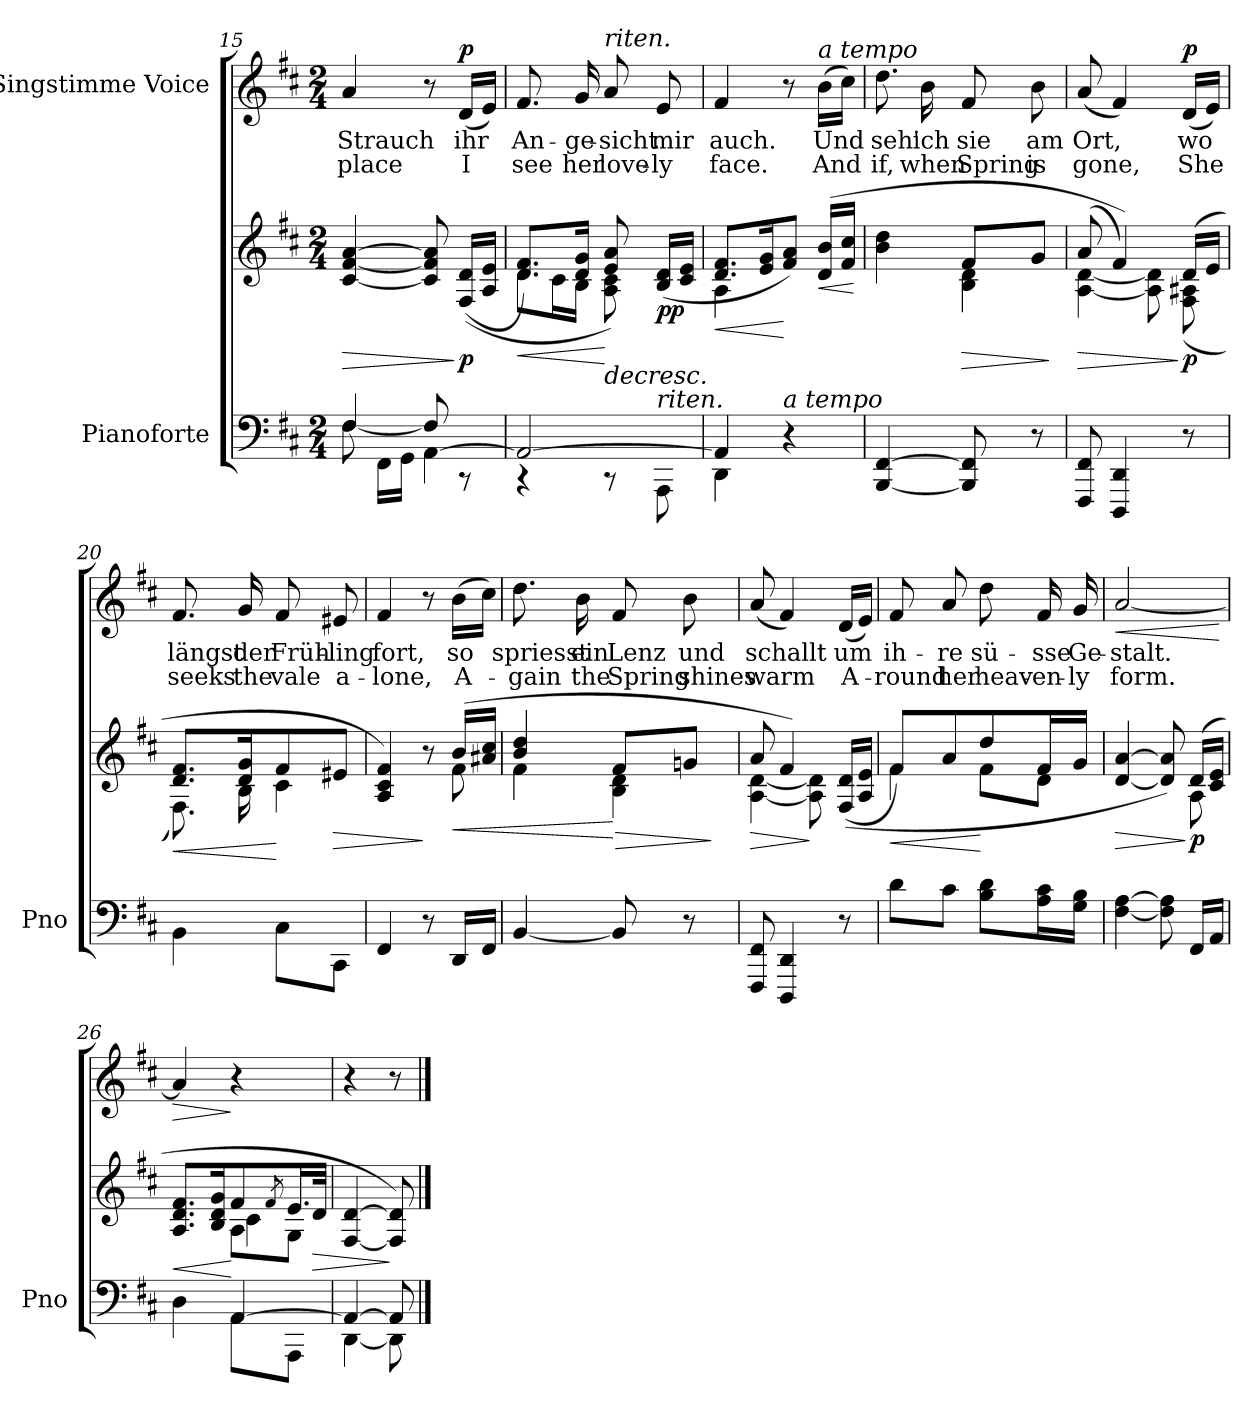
**kern	**kern	**dynam	**kern	**text	**text	**dynam
*part2	*part2	*part2	*part1	*part1	*part1	*part1
*staff3	*staff2	*staff2/3	*staff1	*staff1	*staff1	*staff1
*I"Pianoforte	*	*	*I"Singstimme Voice	*	*	*
*I'Pno	*	*	*	*	*	*
*clefF4	*clefG2	*	*clefG2	*	*	*
*k[f#c#]	*k[f#c#]	*	*k[f#c#]	*	*	*
*M2/4	*M2/4	*	*M2/4	*	*	*
=15	=15	=15	=15	=15	=15	=15
*^	*	*	*	*	*	*
!	!	!	!LO:HP:b	!	!	!	!
8F#\	[4F#/	[4c#/ [4f#/ [4a/	>	4a/	Strauch	place	.
16FF#\LL	.	.	.	.	.	.	.
16GG\JJ	.	.	.	.	.	.	.
[4AA\	8F#/]	8c#/] 8f#/] 8a/]	.	8r	.	.	.
!	!	!	!LO:DY:n=1:b	!	!	!	!LO:DY:b
.	8r	((16F#/ 16d/LL	] p	(16d/LL	ihr	I	p
.	.	16A/ 16e/JJ	.	16e/JJ)	.	.	.
=16	=16	=16	=16	=16	=16	=16	=16
!	!	!	!LO:HP:b	!	!	!	!
*	*	*^	*	*	*	*	*
2AA/_	4r	8.d/ 8.f#/L)	8d\L	<	8.f#/	An-	see	.
.	.	.	16c#\L	.	.	.	.	.
.	.	16d/ 16g/Jk	16B\JJ	.	16g/	-ge-	her	.
!	!	!	!	!	!LO:TX:a:i:t=riten.	!	!	!
!	!	!	!	!LO:HP:n=1:b	!	!	!	!
.	8r	8e/ 8a/)	8A\ 8c#\	[ >	8a/	-sicht	love-	.
!	!LO:TX:i:t=riten.	!	!	!	!	!	!	!
!	!	!	!	!LO:DY:b	!	!	!	!
.	8AAA\	(16B/ 16d/LL	8ryy	pp	8e/	mir	-ly	.
.	.	16c#/ 16e/JJ	.	.	.	.	.	.
*v	*v	*	*	*	*	*	*	*
*	*v	*v	*	*	*	*	*
.	.	]	.	.	.	.
=17	=17	=17	=17	=17	=17	=17
*^	*	*	*	*	*	*
!	!	!	!LO:HP:b	!	!	!	!
*	*	*^	*	*	*	*	*
4AA/]	4DD\	8.d/ 8.f#/L	4A\	<	4f#/	auch.	face.	.
.	.	16e/ 16g/K	.	.	.	.	.	.
!LO:TX:i:t=a tempo	!	!	!	!	!	!	!	!
4r	4ryy	8f#/ 8a/J)	4ryy	[	8r	.	.	.
!	!	!	!	!	!LO:TX:a:i:t=a tempo	!	!	!
!	!	!	!	!LO:HP:b	!	!	!	!
.	.	(16d/ 16b/LL	.	<	(16b\LL	Und	And	.
.	.	16f#/ 16cc#/JJ	.	.	16cc#\JJ)	.	.	.
*v	*v	*	*	*	*	*	*	*
*	*v	*v	*	*	*	*	*
.	.	[	.	.	.	.
=18	=18	=18	=18	=18	=18	=18
*	*^	*	*	*	*	*
[4BBB/ [4FF#/	4b\ 4dd\	4ryy	.	8.dd\	seh'	if,	.
.	.	.	.	16b\	ich	when	.
!	!	!	!LO:HP:b	!	!	!	!
8BBB/] 8FF#/]	8f#/L	4B\ 4d\	>	8f#/	sie	Spring	.
8r	8g/J	.	.	8b\	am	is	.
*	*v	*v	*	*	*	*	*
.	.	]	.	.	.	.
=19	=19	=19	=19	=19	=19	=19
!	!	!LO:HP:b	!	!	!	!
*	*^	*	*	*	*	*
8FFF#/ 8FF#/	(8a/	[4A\ [4d\	>	(8a/	Ort,	gone,	.
4DDD/ 4DD/	4f#/))	.	.	4f#/)	.	.	.
.	.	8A\] 8d\]	.	.	.	.	.
!	!	!	!LO:DY:n=1:b	!	!	!	!LO:DY:b
8r	(16d/LL	(8F#\ 8A#X\	] p	(16d/LL	wo	She	p
.	16e/JJ	.	.	16e/JJ)	.	.	.
*	*v	*v	*	*	*	*	*
=20	=20	=20	=20	=20	=20	=20
*^	*	*	*	*	*	*
!	!	!	!LO:HP:b	!	!	!	!
*	*	*^	*	*	*	*	*
*	*	*	*^	*	*	*	*	*
4ryy	4BB\	8.d/ 8.f#/L	8.F#\L)	4ryy	<	8.f#/	längst	seeks	.
.	.	16d/ 16g/K	16B\K	.	.	16g/	der	the	.
8An/	8C#\L	8f#/	4ryy	4c#\	[	8f#/	Früh-	vale	.
!	!	!	!	!	!LO:HP:b	!	!	!	!
8G#X/J	8CC#\J	8e#X/J	.	.	>	8e#X/	-ling	a-	.
*v	*v	*	*	*	*	*	*	*	*
*	*	*v	*v	*	*	*	*	*
=21	=21	=21	=21	=21	=21	=21	=21
4FF#/	4A/ 4c#/ 4f#/)	4ryy	.	4f#/	fort,	-lone,	.
8r	8r	8ryy	]	8r	.	.	.
!	!	!	!LO:HP:b	!	!	!	!
16DD/LL	(16b/LL	8f#\	<	(16b\LL	so	A-	.
16FF#/JJ	16a#X/ 16cc#/JJ	.	.	16cc#\JJ)	.	.	.
=22	=22	=22	=22	=22	=22	=22	=22
[4BB/	4b/ 4dd/	4f#\	.	8.dd\	spriesst	-gain	.
.	.	.	.	16b\	ein	the	.
!	!	!	!LO:HP:n=1:b	!	!	!	!
8BB/]	8f#/L	4B\ 4d\	[ >	8f#/	Lenz	Spring	.
8r	8gn/J	.	.	8b\	und	shines	.
*	*v	*v	*	*	*	*	*
.	.	]	.	.	.	.
=23	=23	=23	=23	=23	=23	=23
!	!	!LO:HP:b	!	!	!	!
*	*^	*	*	*	*	*
8FFF#/ 8FF#/	8a/	[4A\ [4d\	>	(8a/	schallt	warm	.
4DDD/ 4DD/	4f#/)	.	.	4f#/)	.	.	.
.	.	8A\] 8d\]	]	.	.	.	.
8r	((16F#/ 16d/LL	8ryy	.	(16d/LL	um	A-	.
.	16A/ 16e/JJ	.	.	16e/JJ)	.	.	.
=24	=24	=24	=24	=24	=24	=24	=24
!	!	!	!LO:HP:b	!	!	!	!
8d\L	8f#/L)	4f#\	<	8f#/	ih-	-round	.
8c#\J	8a/	.	.	8a/	-re	her	.
8B\ 8d\L	8dd/	8f#\L	[	8dd\	sü-	heav-	.
16A\ 16c#\L	16f#/L	8d\J	.	16f#/	-sse	-en-	.
16G\ 16B\JJ	16g/JJ	.	.	16g/	Ge-	-ly	.
=25	=25	=25	=25	=25	=25	=25	=25
!	!	!	!LO:HP:b	!	!	!	!LO:HP:b
[4F#\ [4A\	[4d/ [4a/	4.ryy	>	[2a/	-stalt.	form.	<
8F#\] 8A\]	8d/] 8a/])	.	.	.	.	.	.
!	!	!	!LO:DY:n=1:b	!	!	!	!
16FF#/LL	(16d/LL	8A\	] p	.	.	.	.
16AA/JJ	16c#/ 16e/JJ	.	.	.	.	.	.
*	*v	*v	*	*	*	*	*
.	.	.	.	.	.	[
=26	=26	=26	=26	=26	=26	=26
*^	*	*	*	*	*	*
!	!	!	!LO:HP:b	!	!	!	!LO:HP:b
*	*	*^	*	*	*	*	*
*	*	*	*^	*	*	*	*	*
4D\	4ryy	8.A/ 8.d/ 8.f#/L	4ryy	4ryy	<	4a/]	.	.	>
.	.	16B/ 16d/ 16g/K	.	.	.	.	.	.	.
[4AA/	8AA\L	8f#/	8A\L	4c#\	[	4r	.	.	]
.	.	8qf#/	.	.	.	.	.	.	.
.	8AAA\J	16.e/L	8G\J	.	.	.	.	.	.
!	!	!	!	!	!LO:HP:b	!	!	!	!
.	.	32d/JJk	.	.	>	.	.	.	.
*	*	*v	*v	*v	*	*	*	*	*
=27	=27	=27	=27	=27	=27	=27	=27
4AA/_	[4DD\	[4F#/ [4d/	.	4r	.	.	.
8AA/]	8DD\]	8F#/] 8d/])	]	8r	.	.	.
*v	*v	*	*	*	*	*	*
==	==	==	==	==	==	==
*-	*-	*-	*-	*-	*-	*-
